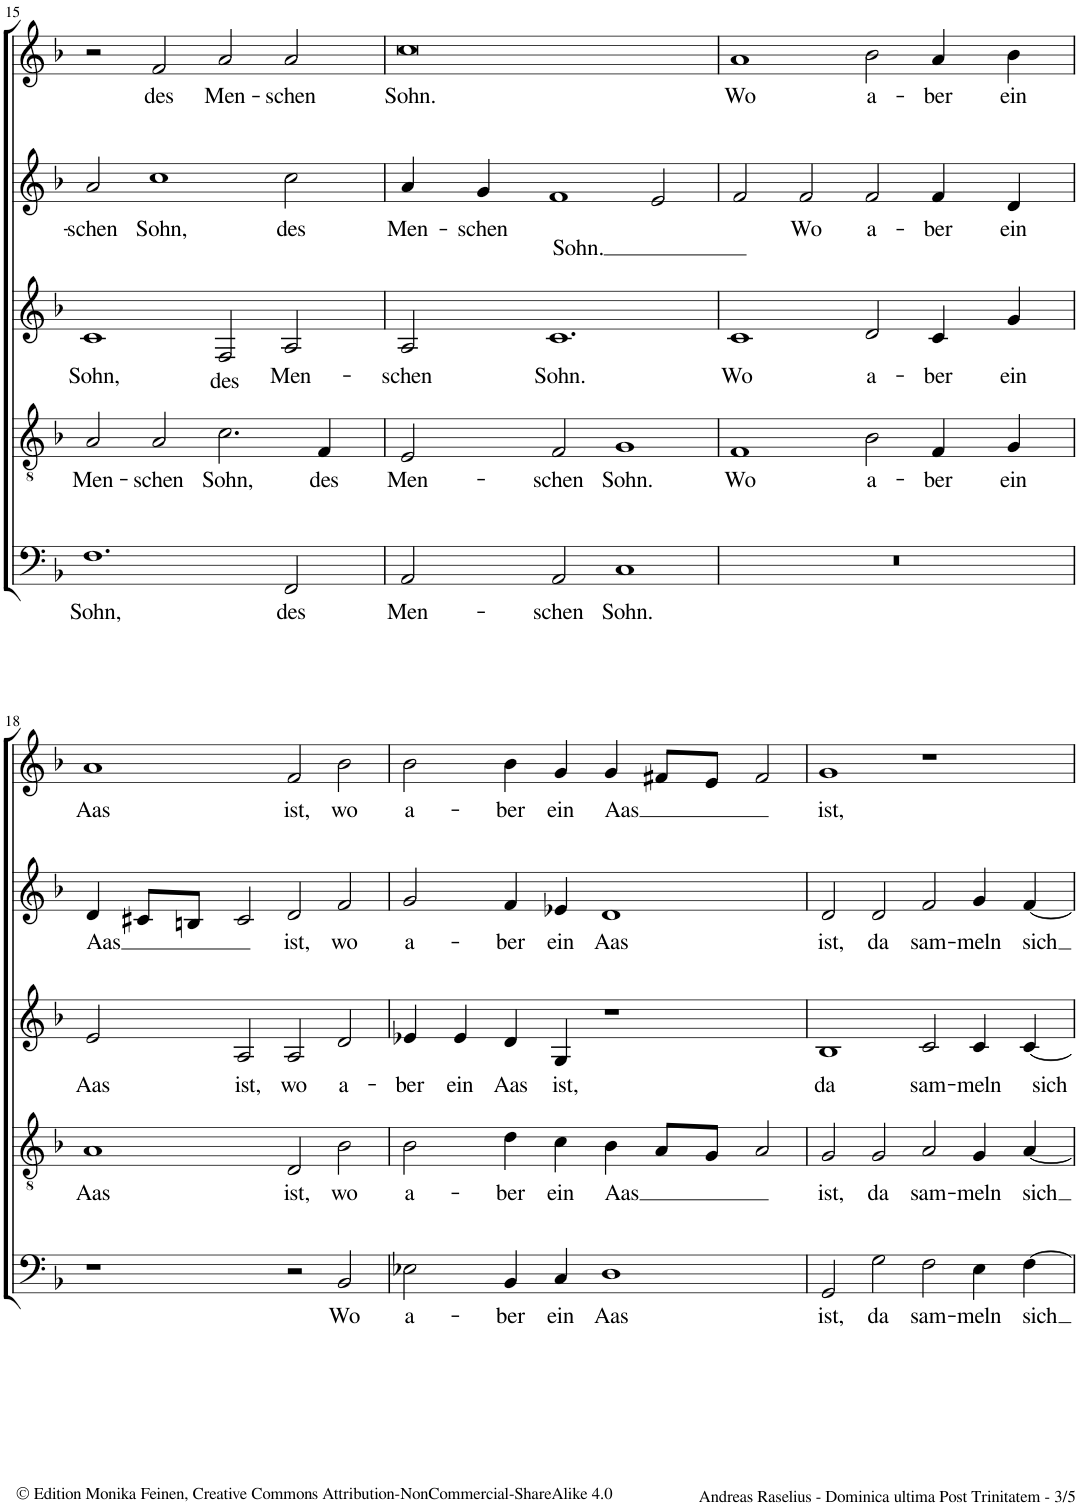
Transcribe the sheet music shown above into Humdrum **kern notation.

**kern	**text	**kern	**text	**kern	**text	**kern	**text	**kern	**text
*part5	*part5	*part4	*part4	*part3	*part3	*part2	*part2	*part1	*part1
*staff5	*staff5	*staff4	*staff4	*staff3	*staff3	*staff2	*staff2	*staff1	*staff1
*I"Bassus	*	*I"Tenor [Hypoionicus]	*	*I"Altus	*	*I"Quintus	*	*I"Cantus	*
!!LO:PB:g=z
*clefF4	*	*clefGv2	*	*clefG2	*	*clefG2	*	*clefG2	*
*k[b-]	*	*k[b-]	*	*k[b-]	*	*k[b-]	*	*k[b-]	*
*M4/2	*	*M4/2	*	*M4/2	*	*M4/2	*	*M4/2	*
*met(c|)	*	*met(c|)	*	*met(c|)	*	*met(c|)	*	*met(c|)	*
=15	=15	=15	=15	=15	=15	=15	=15	=15	=15
!	!LO:LY:b	!	!LO:LY:b	!	!LO:LY:b	!	!LO:LY:b	!	!
1.F	Sohn,	2A/	Men-	1c	Sohn,	2a/	-schen	2r	.
!	!	!	!LO:LY:b	!	!	!	!LO:LY:b	!	!LO:LY:b
.	.	2A/	-schen	.	.	1cc	Sohn,	2f/	des
!	!	!	!LO:LY:b	!	!LO:LY:b	!	!	!	!LO:LY:b
.	.	2.c\	Sohn,	2F/	des	.	.	2a/	Men-
!	!LO:LY:b	!	!	!	!LO:LY:b	!	!LO:LY:b	!	!LO:LY:b
2FF/	des	.	.	2A/	Men-	2cc\	des	2a/	-schen
!	!	!	!LO:LY:b	!	!	!	!	!	!
.	.	4F/	des	.	.	.	.	.	.
=16	=16	=16	=16	=16	=16	=16	=16	=16	=16
!	!LO:LY:b	!	!LO:LY:b	!	!LO:LY:b	!	!LO:LY:b	!	!LO:LY:b
2AA/	Men-	2E/	Men-	2A/	-schen	4a/	Men-	0cc	Sohn.
!	!	!	!	!	!	!	!LO:LY:b	!	!
.	.	.	.	.	.	4g/	-schen	.	.
!	!LO:LY:b	!	!LO:LY:b	!	!LO:LY:b	!	!LO:LY:b	!	!
2AA/	-schen	2F/	-schen	1.c	Sohn.	1f	Sohn.	.	.
!	!LO:LY:b	!	!LO:LY:b	!	!	!	!	!	!
1C	Sohn.	1G	Sohn.	.	.	.	.	.	.
.	.	.	.	.	.	2e/	.	.	.
=17	=17	=17	=17	=17	=17	=17	=17	=17	=17
!	!	!	!LO:LY:b	!	!LO:LY:b	!	!	!	!LO:LY:b
0r	.	1F	Wo	1c	Wo	2f/	.	1a	Wo
!	!	!	!	!	!	!	!LO:LY:b	!	!
.	.	.	.	.	.	2f/	Wo	.	.
!	!	!	!LO:LY:b	!	!LO:LY:b	!	!LO:LY:b	!	!LO:LY:b
.	.	2B-\	a-	2d/	a-	2f/	a-	2b-\	a-
!	!	!	!LO:LY:b	!	!LO:LY:b	!	!LO:LY:b	!	!LO:LY:b
.	.	4F/	-ber	4c/	-ber	4f/	-ber	4a/	-ber
!	!	!	!LO:LY:b	!	!LO:LY:b	!	!LO:LY:b	!	!LO:LY:b
.	.	4G/	ein	4g/	ein	4d/	ein	4b-\	ein
!!LO:LB:g=z
=18	=18	=18	=18	=18	=18	=18	=18	=18	=18
!	!	!	!LO:LY:b	!	!LO:LY:b	!	!LO:LY:b	!	!LO:LY:b
1r	.	1A	Aas	2e/	Aas	4d/	Aas	1a	Aas
.	.	.	.	.	.	8c#X/L	.	.	.
.	.	.	.	.	.	8Bn/J	.	.	.
!	!	!	!	!	!LO:LY:b	!	!	!	!
.	.	.	.	2A/	ist,	2c#/	.	.	.
!	!	!	!LO:LY:b	!	!LO:LY:b	!	!LO:LY:b	!	!LO:LY:b
2r	.	2D/	ist,	2A/	wo	2d/	ist,	2f/	ist,
!	!LO:LY:b	!	!LO:LY:b	!	!LO:LY:b	!	!LO:LY:b	!	!LO:LY:b
2BB-/	Wo	2B-\	wo	2d/	a-	2f/	wo	2b-\	wo
=19	=19	=19	=19	=19	=19	=19	=19	=19	=19
!	!LO:LY:b	!	!LO:LY:b	!	!LO:LY:b	!	!LO:LY:b	!	!LO:LY:b
2E-X\	a-	2B-\	a-	4e-X/	-ber	2g/	a-	2b-\	a-
!	!	!	!	!	!LO:LY:b	!	!	!	!
.	.	.	.	4e-/	ein	.	.	.	.
!	!LO:LY:b	!	!LO:LY:b	!	!LO:LY:b	!	!LO:LY:b	!	!LO:LY:b
4BB-/	-ber	4d\	-ber	4d/	Aas	4f/	-ber	4b-\	-ber
!	!LO:LY:b	!	!LO:LY:b	!	!LO:LY:b	!	!LO:LY:b	!	!LO:LY:b
4C/	ein	4c\	ein	4G/	ist,	4e-X/	ein	4g/	ein
!	!LO:LY:b	!	!LO:LY:b	!	!	!	!LO:LY:b	!	!LO:LY:b
1D	Aas	4B-\	Aas	1r	.	1d	Aas	4g/	Aas
.	.	8A/L	.	.	.	.	.	8f#X/L	.
.	.	8G/J	.	.	.	.	.	8e/J	.
.	.	2A/	.	.	.	.	.	2f#/	.
=20	=20	=20	=20	=20	=20	=20	=20	=20	=20
!	!LO:LY:b	!	!LO:LY:b	!	!LO:LY:b	!	!LO:LY:b	!	!LO:LY:b
2GG/	ist,	2G/	ist,	1B-	da	2d/	ist,	1g	ist,
!	!LO:LY:b	!	!LO:LY:b	!	!	!	!LO:LY:b	!	!
2G\	da	2G/	da	.	.	2d/	da	.	.
!	!LO:LY:b	!	!LO:LY:b	!	!LO:LY:b	!	!LO:LY:b	!	!
2F\	sam-	2A/	sam-	2c/	sam-	2f/	sam-	1r	.
!	!LO:LY:b	!	!LO:LY:b	!	!LO:LY:b	!	!LO:LY:b	!	!
4E\	-meln	4G/	-meln	4c/	-meln	4g/	-meln	.	.
!	!LO:LY:b	!	!LO:LY:b	!	!LO:LY:b	!	!LO:LY:b	!	!
[4F\	sich	[4A/	sich	[4c/	sich	[4f/	sich	.	.
=	=	=	=	=	=	=	=	=	=
*-	*-	*-	*-	*-	*-	*-	*-	*-	*-
